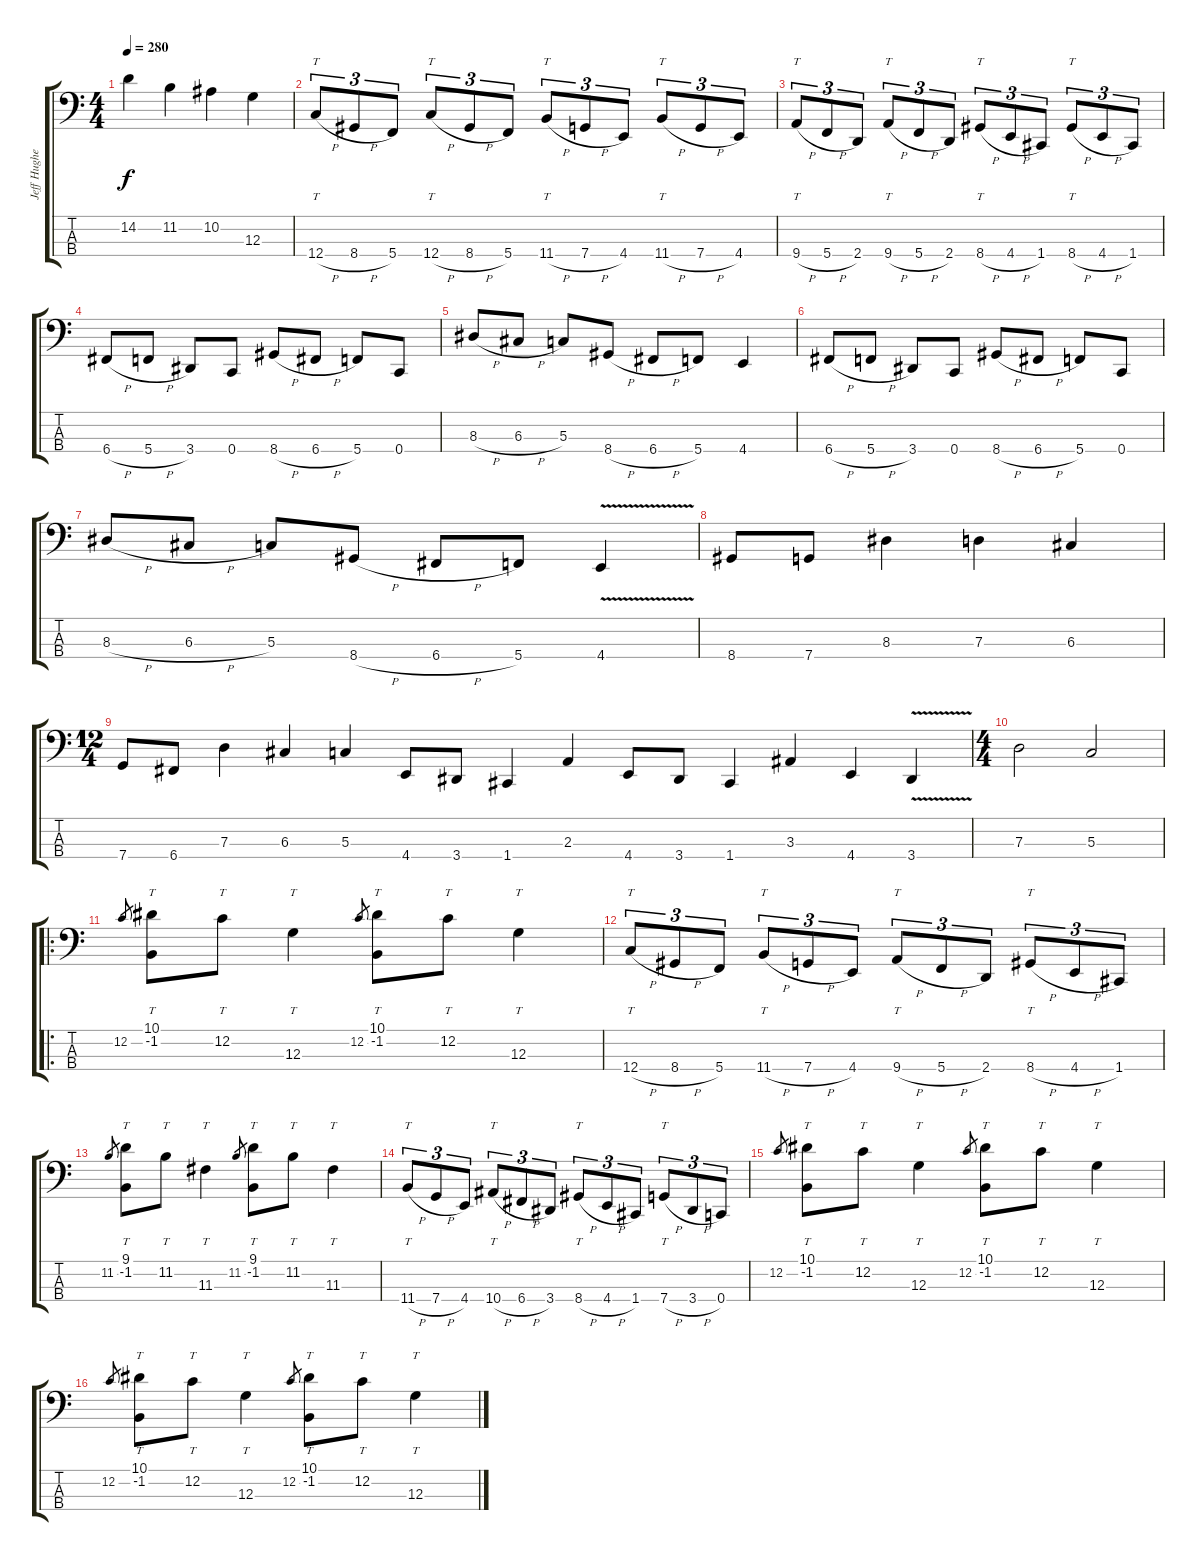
\track ("Jeff Hughell" "Jeff Hughe") {instrument electricbassfinger}
\staff {score tabs}
\tuning (F2 C2 G1 C1) {hide}
\ts (4 4)
\tempo 280
\clef f4
\ks c
14.2.4{dy f} 11.2.4 10.2.4 12.3.4 |
12.4{h}.8{tt tu (3 2)} 8.4{h}.8{tu (3 2)} 5.4.8{tu (3 2)} 12.4{h}.8{tt tu (3 2)} 8.4{h}.8{tu (3 2)} 5.4.8{tu (3 2)} 11.4{h}.8{tt tu (3 2)} 7.4{h}.8{tu (3 2)} 4.4.8{tu (3 2)} 11.4{h}.8{tt tu (3 2)} 7.4{h}.8{tu (3 2)} 4.4.8{tu (3 2)} |
9.4{h}.8{tt tu (3 2)} 5.4{h}.8{tu (3 2)} 2.4.8{tu (3 2)} 9.4{h}.8{tt tu (3 2)} 5.4{h}.8{tu (3 2)} 2.4.8{tu (3 2)} 8.4{h}.8{tt tu (3 2)} 4.4{h}.8{tu (3 2)} 1.4.8{tu (3 2)} 8.4{h}.8{tt tu (3 2)} 4.4{h}.8{tu (3 2)} 1.4.8{tu (3 2)} |
6.4{h}.8 5.4{h}.8 3.4.8 0.4.8 8.4{h}.8 6.4{h}.8 5.4.8 0.4.8 |
8.3{h}.8 6.3{h}.8 5.3.8 8.4{h}.8 6.4{h}.8 5.4.8 4.4.4 |
6.4{h}.8 5.4{h}.8 3.4.8 0.4.8 8.4{h}.8 6.4{h}.8 5.4.8 0.4.8 |
8.3{h}.8 6.3{h}.8 5.3.8 8.4{h}.8 6.4{h}.8 5.4.8 4.4{v}.4 |
8.4.8 7.4.8 8.3.4 7.3.4 6.3.4 |
\ts (12 4)
7.4.8 6.4.8 7.3.4 6.3.4 5.3.4 4.4.8 3.4.8 1.4.4 2.3.4 4.4.8 3.4.8 1.4.4 3.3.4 4.4.4 3.4{v}.4 |
\ts (4 4)
7.3.2 5.3.2 |
\ro
12.2.8{gr} (10.1 -1.2).8{tt} 12.2.8{tt} 12.3.4{tt} 12.2.8{gr} (10.1 -1.2).8{tt} 12.2.8{tt} 12.3.4{tt} |
12.4{h}.8{tt tu (3 2)} 8.4{h}.8{tu (3 2)} 5.4.8{tu (3 2)} 11.4{h}.8{tt tu (3 2)} 7.4{h}.8{tu (3 2)} 4.4.8{tu (3 2)} 9.4{h}.8{tt tu (3 2)} 5.4{h}.8{tu (3 2)} 2.4.8{tu (3 2)} 8.4{h}.8{tt tu (3 2)} 4.4{h}.8{tu (3 2)} 1.4.8{tu (3 2)} |
11.2.8{gr} (9.1 -1.2).8{tt} 11.2.8{tt} 11.3.4{tt} 11.2.8{gr} (9.1 -1.2).8{tt} 11.2.8{tt} 11.3.4{tt} |
11.4{h}.8{tt tu (3 2)} 7.4{h}.8{tu (3 2)} 4.4.8{tu (3 2)} 10.4{h}.8{tt tu (3 2)} 6.4{h}.8{tu (3 2)} 3.4.8{tu (3 2)} 8.4{h}.8{tt tu (3 2)} 4.4{h}.8{tu (3 2)} 1.4.8{tu (3 2)} 7.4{h}.8{tt tu (3 2)} 3.4{h}.8{tu (3 2)} 0.4.8{tu (3 2)} |
12.2.8{gr} (10.1 -1.2).8{tt} 12.2.8{tt} 12.3.4{tt} 12.2.8{gr} (10.1 -1.2).8{tt} 12.2.8{tt} 12.3.4{tt} |
12.2.8{gr} (10.1 -1.2).8{tt} 12.2.8{tt} 12.3.4{tt} 12.2.8{gr} (10.1 -1.2).8{tt} 12.2.8{tt} 12.3.4{tt}
